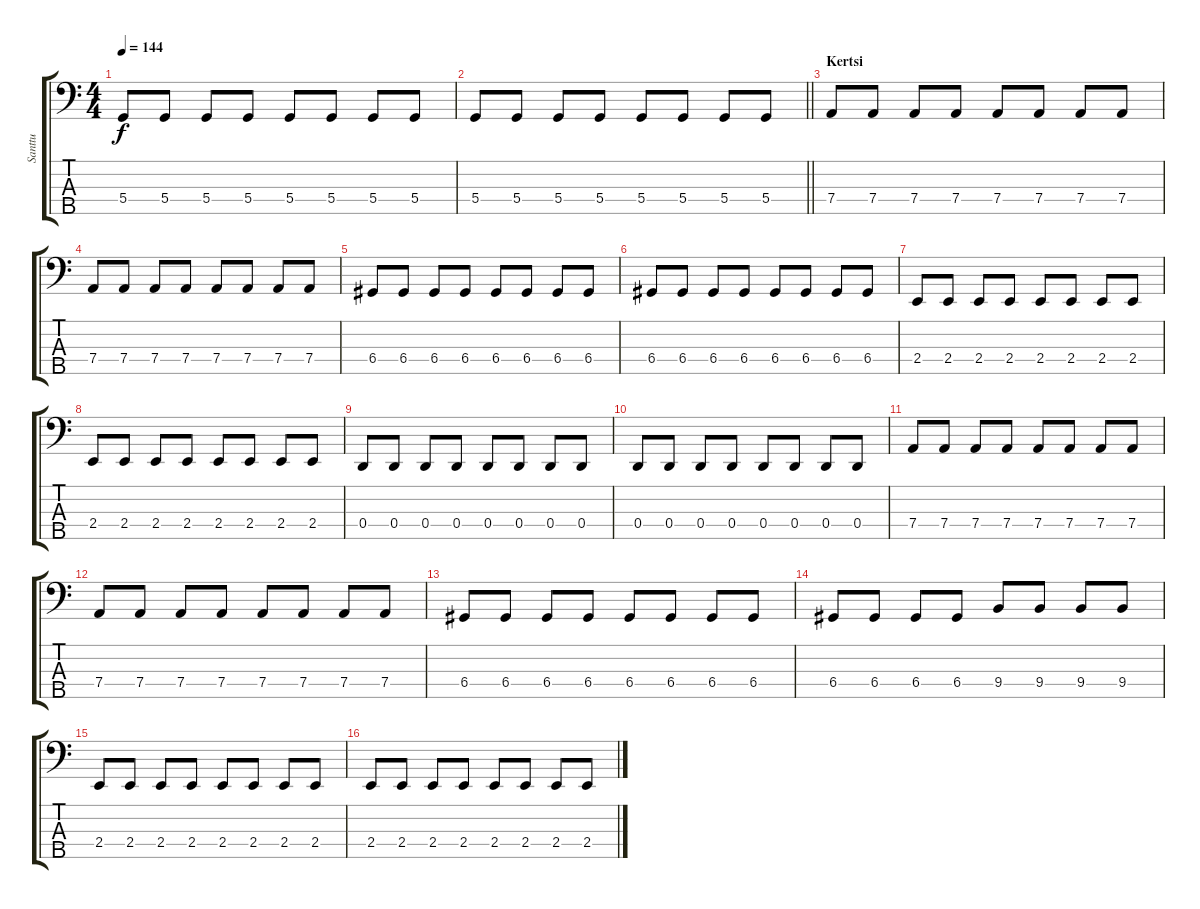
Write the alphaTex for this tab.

\track ("Santtu" "Santtu") {instrument electricbasspick}
\staff {score tabs}
\tuning (G2 D2 A1 D1 A0) {hide}
\ts (4 4)
\tempo 144
\clef f4
\ks c
5.4.8{dy f} 5.4.8 5.4.8 5.4.8 5.4.8 5.4.8 5.4.8 5.4.8 |
\barLineRight lightlight
5.4.8 5.4.8 5.4.8 5.4.8 5.4.8 5.4.8 5.4.8 5.4.8 |
\section ("" "Kertsi")
7.4.8 7.4.8 7.4.8 7.4.8 7.4.8 7.4.8 7.4.8 7.4.8 |
7.4.8 7.4.8 7.4.8 7.4.8 7.4.8 7.4.8 7.4.8 7.4.8 |
6.4.8 6.4.8 6.4.8 6.4.8 6.4.8 6.4.8 6.4.8 6.4.8 |
6.4.8 6.4.8 6.4.8 6.4.8 6.4.8 6.4.8 6.4.8 6.4.8 |
2.4.8 2.4.8 2.4.8 2.4.8 2.4.8 2.4.8 2.4.8 2.4.8 |
2.4.8 2.4.8 2.4.8 2.4.8 2.4.8 2.4.8 2.4.8 2.4.8 |
0.4.8 0.4.8 0.4.8 0.4.8 0.4.8 0.4.8 0.4.8 0.4.8 |
0.4.8 0.4.8 0.4.8 0.4.8 0.4.8 0.4.8 0.4.8 0.4.8 |
7.4.8 7.4.8 7.4.8 7.4.8 7.4.8 7.4.8 7.4.8 7.4.8 |
7.4.8 7.4.8 7.4.8 7.4.8 7.4.8 7.4.8 7.4.8 7.4.8 |
6.4.8 6.4.8 6.4.8 6.4.8 6.4.8 6.4.8 6.4.8 6.4.8 |
6.4.8 6.4.8 6.4.8 6.4.8 9.4.8 9.4.8 9.4.8 9.4.8 |
2.4.8 2.4.8 2.4.8 2.4.8 2.4.8 2.4.8 2.4.8 2.4.8 |
2.4.8 2.4.8 2.4.8 2.4.8 2.4.8 2.4.8 2.4.8 2.4.8
